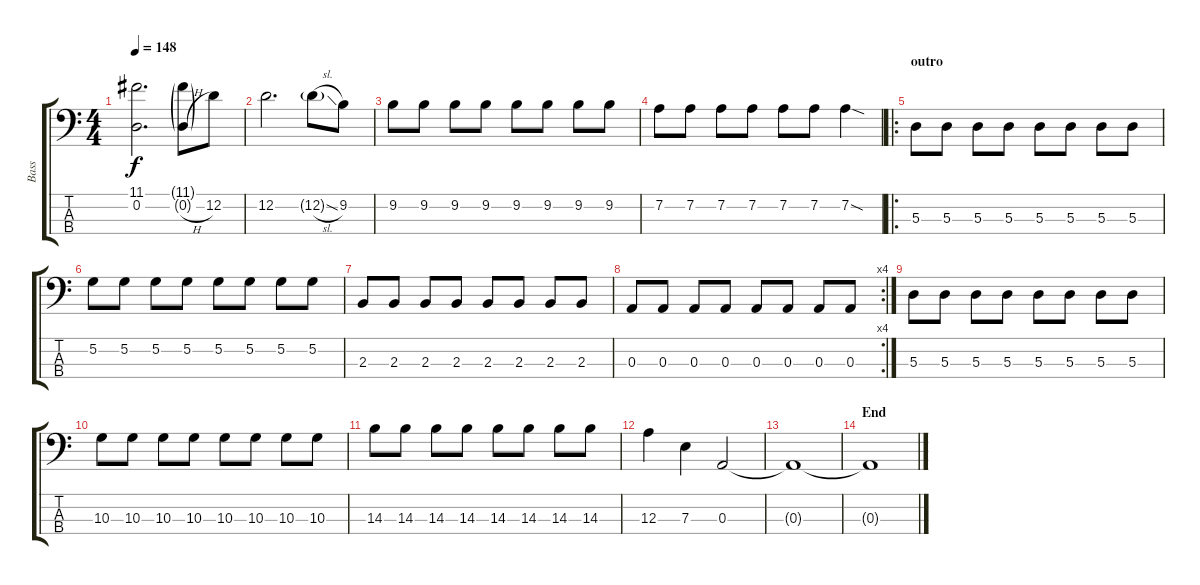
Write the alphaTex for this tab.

\track ("Bass" "Bass") {instrument electricbasspick}
\staff {score tabs}
\tuning (G2 D2 A1 E1) {hide}
\ts (4 4)
\tempo 148
\clef f4
\ks c
(11.1 0.2).2{d dy f} (11.1{g} 0.2{h g}).8 12.2.8 |
12.2.2{d} 12.2{sl g}.8 9.2.8 |
9.2.8 9.2.8 9.2.8 9.2.8 9.2.8 9.2.8 9.2.8 9.2.8 |
7.2.8 7.2.8 7.2.8 7.2.8 7.2.8 7.2.8 7.2{sod}.4 |
\ro
\section ("" "outro")
5.3.8 5.3.8 5.3.8 5.3.8 5.3.8 5.3.8 5.3.8 5.3.8 |
5.2.8 5.2.8 5.2.8 5.2.8 5.2.8 5.2.8 5.2.8 5.2.8 |
2.3.8 2.3.8 2.3.8 2.3.8 2.3.8 2.3.8 2.3.8 2.3.8 |
\rc 4
0.3.8 0.3.8 0.3.8 0.3.8 0.3.8 0.3.8 0.3.8 0.3.8 |
5.3.8 5.3.8 5.3.8 5.3.8 5.3.8 5.3.8 5.3.8 5.3.8 |
10.3.8 10.3.8 10.3.8 10.3.8 10.3.8 10.3.8 10.3.8 10.3.8 |
14.3.8 14.3.8 14.3.8 14.3.8 14.3.8 14.3.8 14.3.8 14.3.8 |
12.3.4 7.3.4 0.3.2 |
0.3{t}.1{volume 4} |
\section ("" "End")
0.3{t}.1{volume 0}
